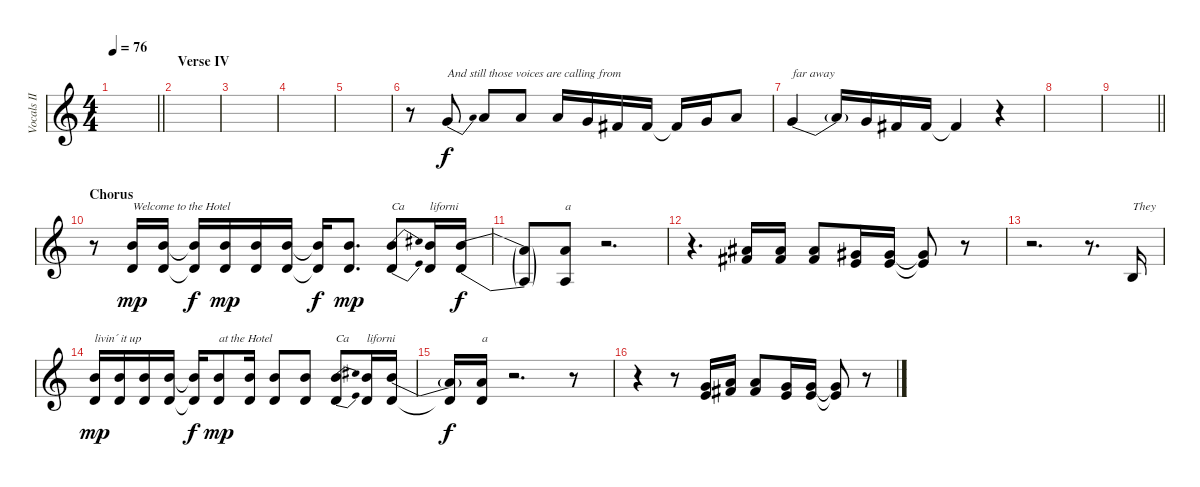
\track ("Vocals II" "Vocals II") {instrument lead2sawtooth}
\staff {score}
\tuning (E4 B3 G3 D3 A2 E2) {hide}
\ts (4 4)
\tempo 76
\clef g2
\barLineRight lightlight
\ks c
|
\section ("" "Verse IV")
|
|
|
|
r.8 3.1{be (bend 0 0 60 4)}.8{txt "And still those voices are calling from"} 5.1.8 5.1.8 5.1.16 3.1.16 2.1.16 2.1.16 2.1{t}.16 3.1.16 5.1.8 |
3.1{be (bend 0 0 60 4)}.4{txt "far away"} 3.1{t}.16 3.1.16 2.1.16 2.1.16 2.1{t}.4 r.4 |
|
\barLineRight lightlight
|
\section ("" "Chorus")
r.8 (7.1 7.3).16{txt "Welcome to the Hotel " dy mp} (7.1 7.3).16 (7.1{t} 7.3{t}).16{dy f} (7.1 7.3).16{dy mp} (7.1 7.3).16 (7.1 7.3).16 (7.1{t} 7.3{t}).16{dy f} (7.1 7.3).8{d dy mp} (7.1{be (bend 0 0 60 4)} 7.3{be (bend 0 0 60 4)}).8{txt "Ca"} (7.1 7.3).16{txt "liforni"} (5.1{be (custom 0 4 20 4 40 0 60 0)} 2.3{be (custom 0 10 20 10 40 0 60 0)}).16{dy f} |
(5.1{t} 2.3{t}).8 (5.1 7.4).8{txt "a"} r.2{d} |
r.4{d} (6.1 7.2).16 (6.1 7.2).16 (4.1{be (custom 0 4 20 4 40 0 60 0)} 5.2{be (custom 0 4 20 4 40 0 60 0)}).8 (4.1 5.2).16 (4.1 5.2).16 (4.1{t} 5.2{t}).8 r.8 |
r.2{d} r.8{d} 0.2.16{txt "They"} |
(7.1 7.3).16{txt "livin´ it up" dy mp} (7.1 7.3).16 (7.1 7.3).16 (7.1 7.3).16 (7.1{t} 7.3{t}).16{dy f} (7.1 7.3).8{txt "at the Hotel " dy mp} (7.1 7.3).16 (7.1 7.3).8 (7.1 7.3).8 (7.1{be (bend 0 0 60 4)} 7.3{be (bend 0 0 60 4)}).8{txt "Ca"} (7.1 7.3).16{txt "liforni"} (5.1{be (custom 0 4 20 4 40 0 60 0)} 7.3).16 |
(5.1{t} 7.3{t}).16{dy f} (5.1 3.2).16{txt "a"} r.2{d} r.8 |
r.4 r.8 (3.1 5.2).16 (5.1 7.2).16 (3.1{be (custom 0 4 20 4 40 0 60 0)} 5.2{be (custom 0 4 20 4 40 0 60 0)}).8 (3.1 5.2).16 (3.1 5.2).16 (3.1{t} 5.2{t}).8 r.8
